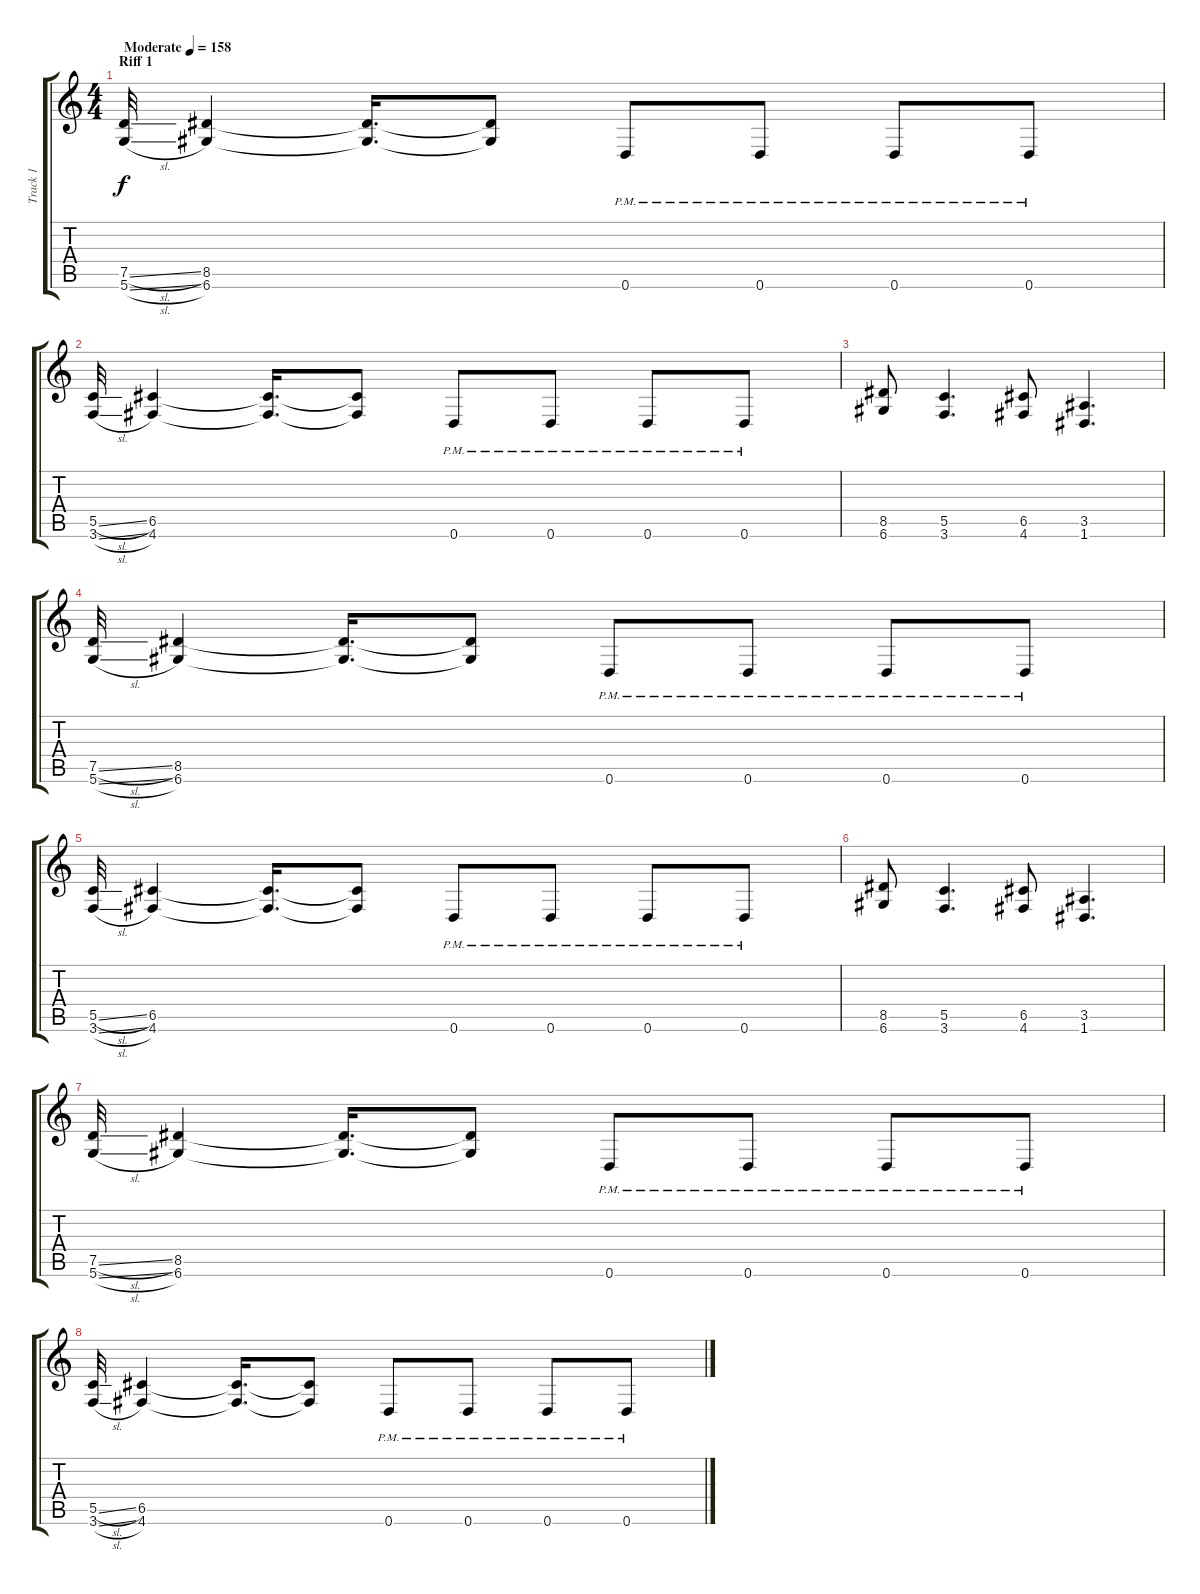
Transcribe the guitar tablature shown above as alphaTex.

\track ("Track 1" "Track 1") {instrument overdrivenguitar}
\staff {score tabs}
\tuning (D4 A3 F3 C3 G2 D2) {hide}
\ts (4 4)
\section ("" "Riff 1")
\tempo (158 "Moderate")
\clef g2
\ks c
(7.5{sl} 5.6{sl}).32{dy f instrument overdrivenguitar} (8.5 6.6).4 (8.5{t} 6.6{t}).16{d} (8.5{t} 6.6{t}).8 0.6{pm}.8 0.6{pm}.8 0.6{pm}.8 0.6{pm}.8 |
(5.5{sl} 3.6{sl}).32 (6.5 4.6).4 (6.5{t} 4.6{t}).16{d} (6.5{t} 4.6{t}).8 0.6{pm}.8 0.6{pm}.8 0.6{pm}.8 0.6{pm}.8 |
(8.5 6.6).8 (5.5 3.6).4{d} (6.5 4.6).8 (3.5 1.6).4{d} |
(7.5{sl} 5.6{sl}).32 (8.5 6.6).4 (8.5{t} 6.6{t}).16{d} (8.5{t} 6.6{t}).8 0.6{pm}.8 0.6{pm}.8 0.6{pm}.8 0.6{pm}.8 |
(5.5{sl} 3.6{sl}).32 (6.5 4.6).4 (6.5{t} 4.6{t}).16{d} (6.5{t} 4.6{t}).8 0.6{pm}.8 0.6{pm}.8 0.6{pm}.8 0.6{pm}.8 |
(8.5 6.6).8 (5.5 3.6).4{d} (6.5 4.6).8 (3.5 1.6).4{d} |
(7.5{sl} 5.6{sl}).32 (8.5 6.6).4 (8.5{t} 6.6{t}).16{d} (8.5{t} 6.6{t}).8 0.6{pm}.8 0.6{pm}.8 0.6{pm}.8 0.6{pm}.8 |
(5.5{sl} 3.6{sl}).32 (6.5 4.6).4 (6.5{t} 4.6{t}).16{d} (6.5{t} 4.6{t}).8 0.6{pm}.8 0.6{pm}.8 0.6{pm}.8 0.6{pm}.8
